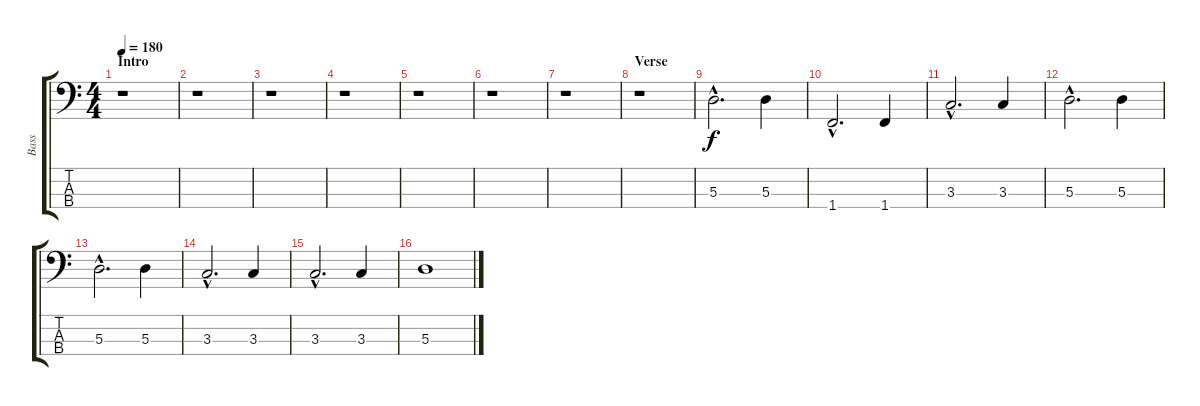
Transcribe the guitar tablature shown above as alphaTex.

\track ("Bass" "Bass") {instrument electricbassfinger}
\staff {score tabs}
\tuning (G2 D2 A1 E1) {hide}
\ts (4 4)
\section ("" "Intro")
\tempo 180
\clef f4
\ks c
r.1{dy f instrument electricbassfinger} |
r.1 |
r.1 |
r.1 |
r.1 |
r.1 |
r.1 |
\section ("" "Verse")
r.1 |
5.3{hac}.2{d} 5.3.4 |
1.4{hac}.2{d} 1.4.4 |
3.3{hac}.2{d} 3.3.4 |
5.3{hac}.2{d} 5.3.4 |
5.3{hac}.2{d} 5.3.4 |
3.3{hac}.2{d} 3.3.4 |
3.3{hac}.2{d} 3.3.4 |
5.3.1
